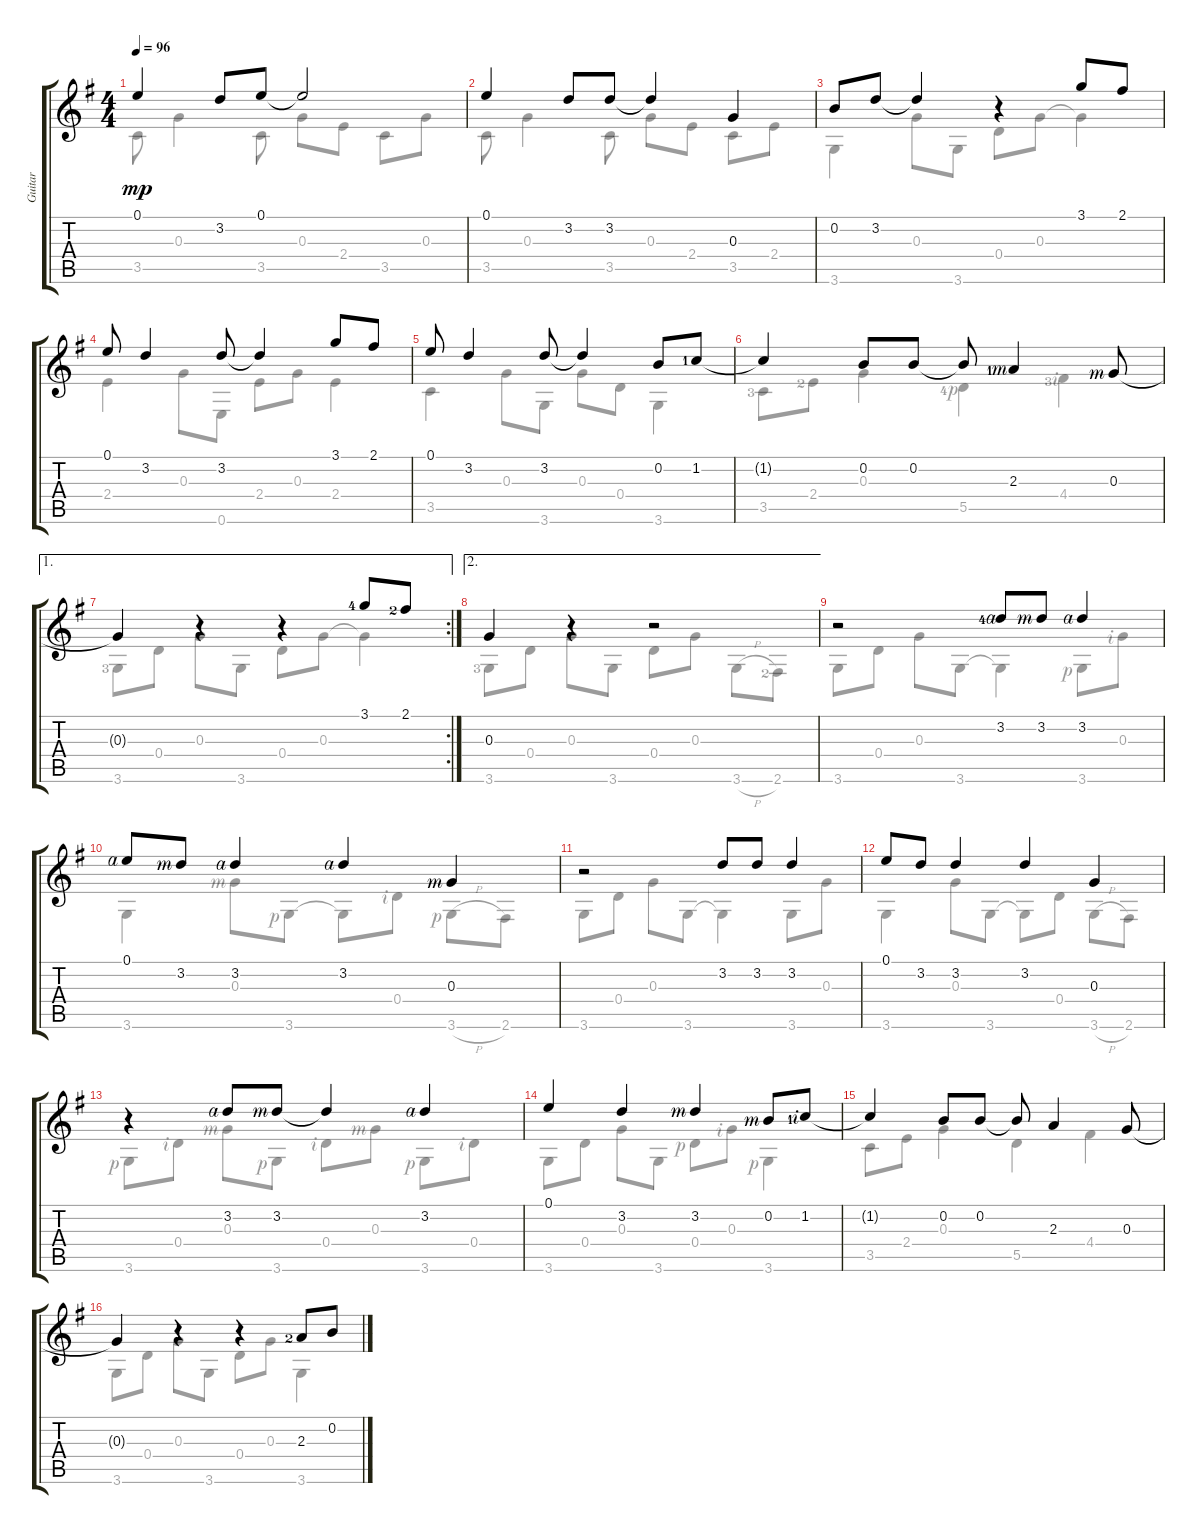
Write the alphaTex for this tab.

\track ("Guitar" "Guitar") {instrument acousticguitarnylon}
\staff {score tabs}
\tuning (E4 B3 G3 D3 A2 E2) {hide}
\voice
\ts (4 4)
\tempo 96
\clef g2
\ks g
0.1.4{dy mp} 3.2.8 0.1.8 0.1{t}.2 |
0.1.4 3.2.8 3.2.8 3.2{t}.4 0.3.4 |
0.2.8 3.2.8 3.2{t}.4 r.4 3.1.8 2.1.8 |
0.1.8 3.2.4 3.2.8 3.2{t}.4 3.1.8 2.1.8 |
0.1.8 3.2.4 3.2.8 3.2{t}.4 0.2.8 1.2{lf 2}.8 |
1.2{t}.4 0.2.8 0.2.8 0.2{t}.8 2.3{lf 2 rf 3}.4 0.3{rf 3}.8 |
\ae 1
\rc 2
0.3{t}.4 r.4 r.4 3.1{lf 5}.8 2.1{lf 3}.8 |
\ae 2
0.3.4 r.4 r.2 |
r.2 3.2{lf 5 rf 4}.8 3.2{rf 3}.8 3.2{rf 4}.4 |
0.1{rf 4}.8 3.2{rf 3}.8 3.2{rf 4}.4 3.2{rf 4}.4 0.3{rf 3}.4 |
r.2 3.2.8 3.2.8 3.2.4 |
0.1.8 3.2.8 3.2.4 3.2.4 0.3.4 |
r.4 3.2{rf 4}.8 3.2{rf 3}.8 3.2{t}.4 3.2{rf 4}.4 |
0.1.4 3.2.4 3.2{rf 3}.4 0.2{rf 3}.8 1.2{lf 2 rf 2}.8 |
1.2{t}.4 0.2.8 0.2.8 0.2{t}.8 2.3.4 0.3.8 |
0.3{t}.4 r.4 r.4 2.3{lf 3}.8 0.2.8
\voice
\clef g2
\ottava regular
\simile none
\ks g
3.5.8{dy mp} 0.3.4 3.5.8 0.3.8 2.4.8 3.5.8 0.3.8 |
3.5.8 0.3.4 3.5.8 0.3.8 2.4.8 3.5.8 2.4.8 |
3.6.4 0.3.8 3.6.8 0.4.8 0.3.8 0.3{t}.4 |
2.4.4 0.3.8 0.6.8 2.4.8 0.3.8 2.4.4 |
3.5.4 0.3.8 3.6.8 0.3.8 0.4.8 3.6.4 |
3.5{lf 4}.8 2.4{lf 3}.8 0.3.4 5.5{lf 5 rf 1}.4 4.4{lf 4 rf 2}.4 |
3.6{lf 4}.8 0.4.8 0.3.8 3.6.8 0.4.8 0.3.8 0.3{t}.4 |
3.6{lf 4}.8 0.4.8 0.3.8 3.6.8 0.4.8 0.3.8 3.6{h}.8 2.6{lf 3}.8 |
3.6.8 0.4.8 0.3.8 3.6.8 3.6{t}.4 3.6{rf 1}.8 0.3{rf 2}.8 |
3.6.4 0.3{rf 3}.8 3.6{rf 1}.8 3.6{t}.8 0.4{rf 2}.8 3.6{h rf 1}.8 2.6.8 |
3.6.8 0.4.8 0.3.8 3.6.8 3.6{t}.4 3.6.8 0.3.8 |
3.6.4 0.3.8 3.6.8 3.6{t}.8 0.4.8 3.6{h}.8 2.6.8 |
3.6{rf 1}.8 0.4{rf 2}.8 0.3{rf 3}.8 3.6{rf 1}.8 0.4{rf 2}.8 0.3{rf 3}.8 3.6{rf 1}.8 0.4{rf 2}.8 |
3.6.8 0.4.8 0.3.8 3.6.8 0.4{rf 1}.8 0.3{rf 2}.8 3.6{rf 1}.4 |
3.5.8 2.4.8 0.3.4 5.5.4 4.4.4 |
3.6.8 0.4.8 0.3.8 3.6.8 0.4.8 0.3.8 3.6.4
